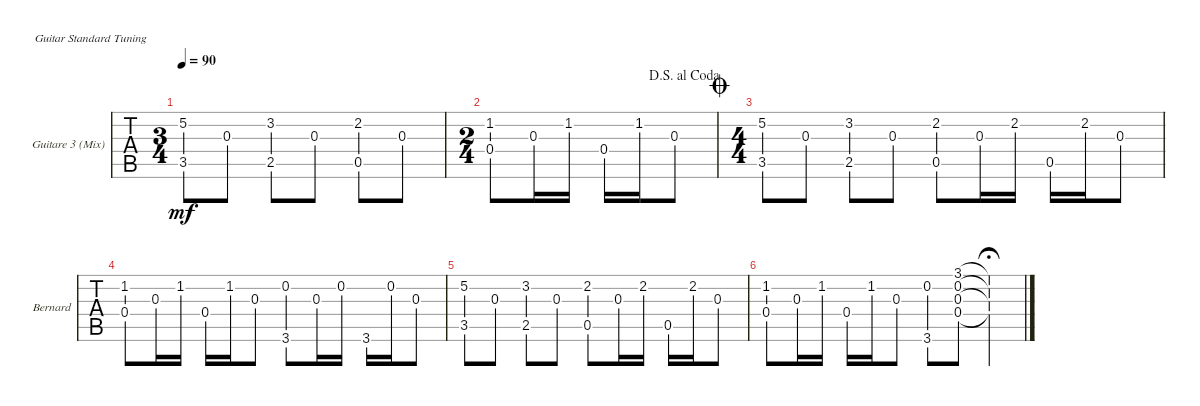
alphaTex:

\defaultSystemsLayout 4
\singleTrackTrackNamePolicy allsystems
\multiTrackTrackNamePolicy allsystems
\firstSystemTrackNameMode fullname
\firstSystemTrackNameOrientation horizontal
\otherSystemsTrackNameOrientation horizontal
\chordDiagramsInScore
\track ("Guitare 3 (Mix)" "Bernard") {instrument acousticguitarsteel}
\staff {tabs}
\tuning (E4 B3 G3 D3 A2 E2)
\ts (3 4)
\tempo 90
\clef g2
\scale
1.03909
\ks g
(5.2{hac} 3.5).8{dy mf} 0.3.8 (3.2{ac} 2.5).8 0.3.8 (2.2{ac} 0.5).8 0.3.8 |
\ts (2 4)
\jump dalsegnoalcoda
\scale
0.960908 (1.2 0.4).8 0.3.16 1.2.16 0.4.16 1.2.16 0.3.8 |
\ts (4 4)
\jump coda
\scale
1.06179 (3.5 5.2).8 0.3.8 (3.2 2.5).8 0.3.8 (2.2 0.5).8 0.3.16 2.2.16 0.5.16 2.2.16 0.3.8 |
\scale
0.938209 (1.2 0.4).8 0.3.16 1.2.16 0.4.16 1.2.16 0.3.8 (3.6 0.2).8 0.3.16 0.2.16 3.6.16 0.2.16 0.3.8 |
\scale
1.03909 (3.5 5.2).8 0.3.8 (3.2 2.5).8 0.3.8 (2.2 0.5).8 0.3.16 2.2.16 0.5.16 2.2.16 0.3.8 |
\scale
0.960908 (1.2 0.4).8 0.3.16 1.2.16 0.4.16 1.2.16 0.3.8 (3.6 0.2).8 (3.1{ac} 0.2{ac} 0.3{ac} 0.4{ac}).8 (0.4{t} 0.3{t} 0.2{t} 3.1{t}).4{fermata (medium 0.5)}
